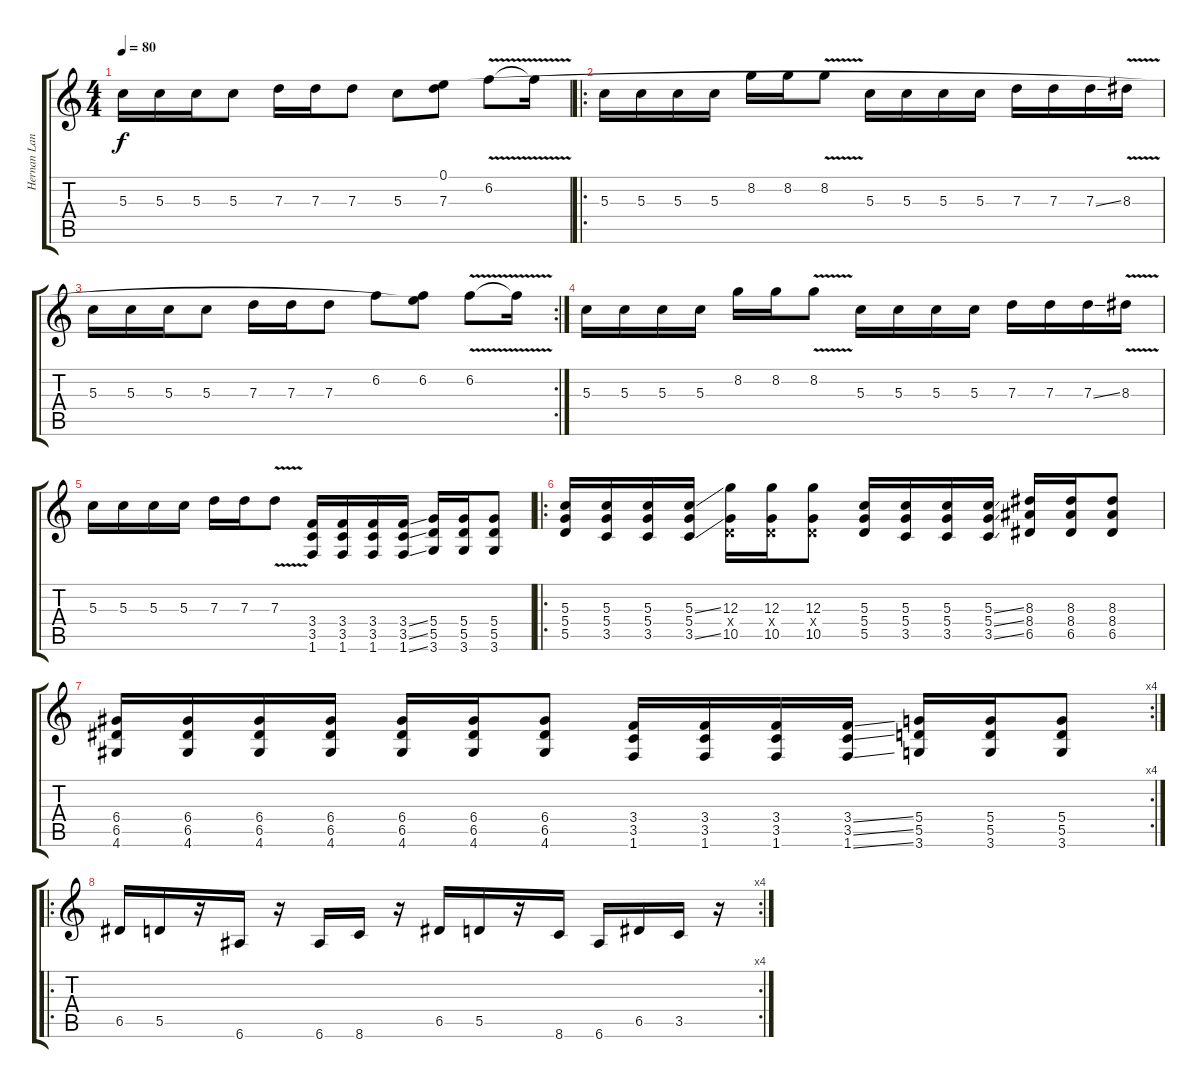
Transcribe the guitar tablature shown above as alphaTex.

\track ("Hernan Langer" "Hernan Lan") {instrument distortionguitar}
\staff {score tabs}
\tuning (E4 B3 G3 D3 A2 E2) {hide}
\ts (4 4)
\tempo 80
\clef g2
\ks c
5.3.16{dy f} 5.3.16 5.3.16 5.3.8 7.3.16 7.3.16 7.3.8 5.3.8 (0.1 7.3).8 6.2{v}.8 6.2{t}.16 |
\ro
5.3.16 5.3.16 5.3.16 5.3.16 8.2.16 8.2.16 8.2{v}.8 5.3.16 5.3.16 5.3.16 5.3.16 7.3.16 7.3.16 7.3{ss}.16 8.3{v}.16 |
\rc 2
5.3.16 5.3.16 5.3.16 5.3.8 7.3.16 7.3.16 7.3.8 6.2.8 (0.1{t} 6.2).8 6.2{v}.8 6.2{t}.16 |
5.3.16 5.3.16 5.3.16 5.3.16 8.2.16 8.2.16 8.2{v}.8 5.3.16 5.3.16 5.3.16 5.3.16 7.3.16 7.3.16 7.3{ss}.16 8.3{v}.16 |
5.3.16 5.3.16 5.3.16 5.3.16 7.3.16 7.3.16 7.3{v}.8 (3.4 3.5 1.6).16 (3.4 3.5 1.6).16 (3.4 3.5 1.6).16 (3.4{ss} 3.5{ss} 1.6{ss}).16 (5.4 5.5 3.6).16 (5.4 5.5 3.6).16 (5.4 5.5 3.6).8 |
\ro
(5.3 5.4 5.5).16 (5.3 5.4 3.5).16 (5.3 5.4 3.5).16 (5.3{ss} 5.4 3.5{ss}).16 (12.3 0.4{x} 10.5).16 (12.3 0.4{x} 10.5).16 (12.3 0.4{x} 10.5).8 (5.3 5.4 5.5).16 (5.3 5.4 3.5).16 (5.3 5.4 3.5).16 (5.3{ss} 5.4{ss} 3.5{ss}).16 (8.3 8.4 6.5).16 (8.3 8.4 6.5).16 (8.3 8.4 6.5).8 |
\rc 4
(6.4 6.5 4.6).16 (6.4 6.5 4.6).16 (6.4 6.5 4.6).16 (6.4 6.5 4.6).16 (6.4 6.5 4.6).16 (6.4 6.5 4.6).16 (6.4 6.5 4.6).8 (3.4 3.5 1.6).16 (3.4 3.5 1.6).16 (3.4 3.5 1.6).16 (3.4{ss} 3.5{ss} 1.6{ss}).16 (5.4 5.5 3.6).16 (5.4 5.5 3.6).16 (5.4 5.5 3.6).8 |
\ro
\rc 4
6.5.16 5.5.16 r.16 6.6.16 r.16 6.6.16 8.6.16 r.16 6.5.16 5.5.16 r.16 8.6.16 6.6.16 6.5.16 3.5.16 r.16
